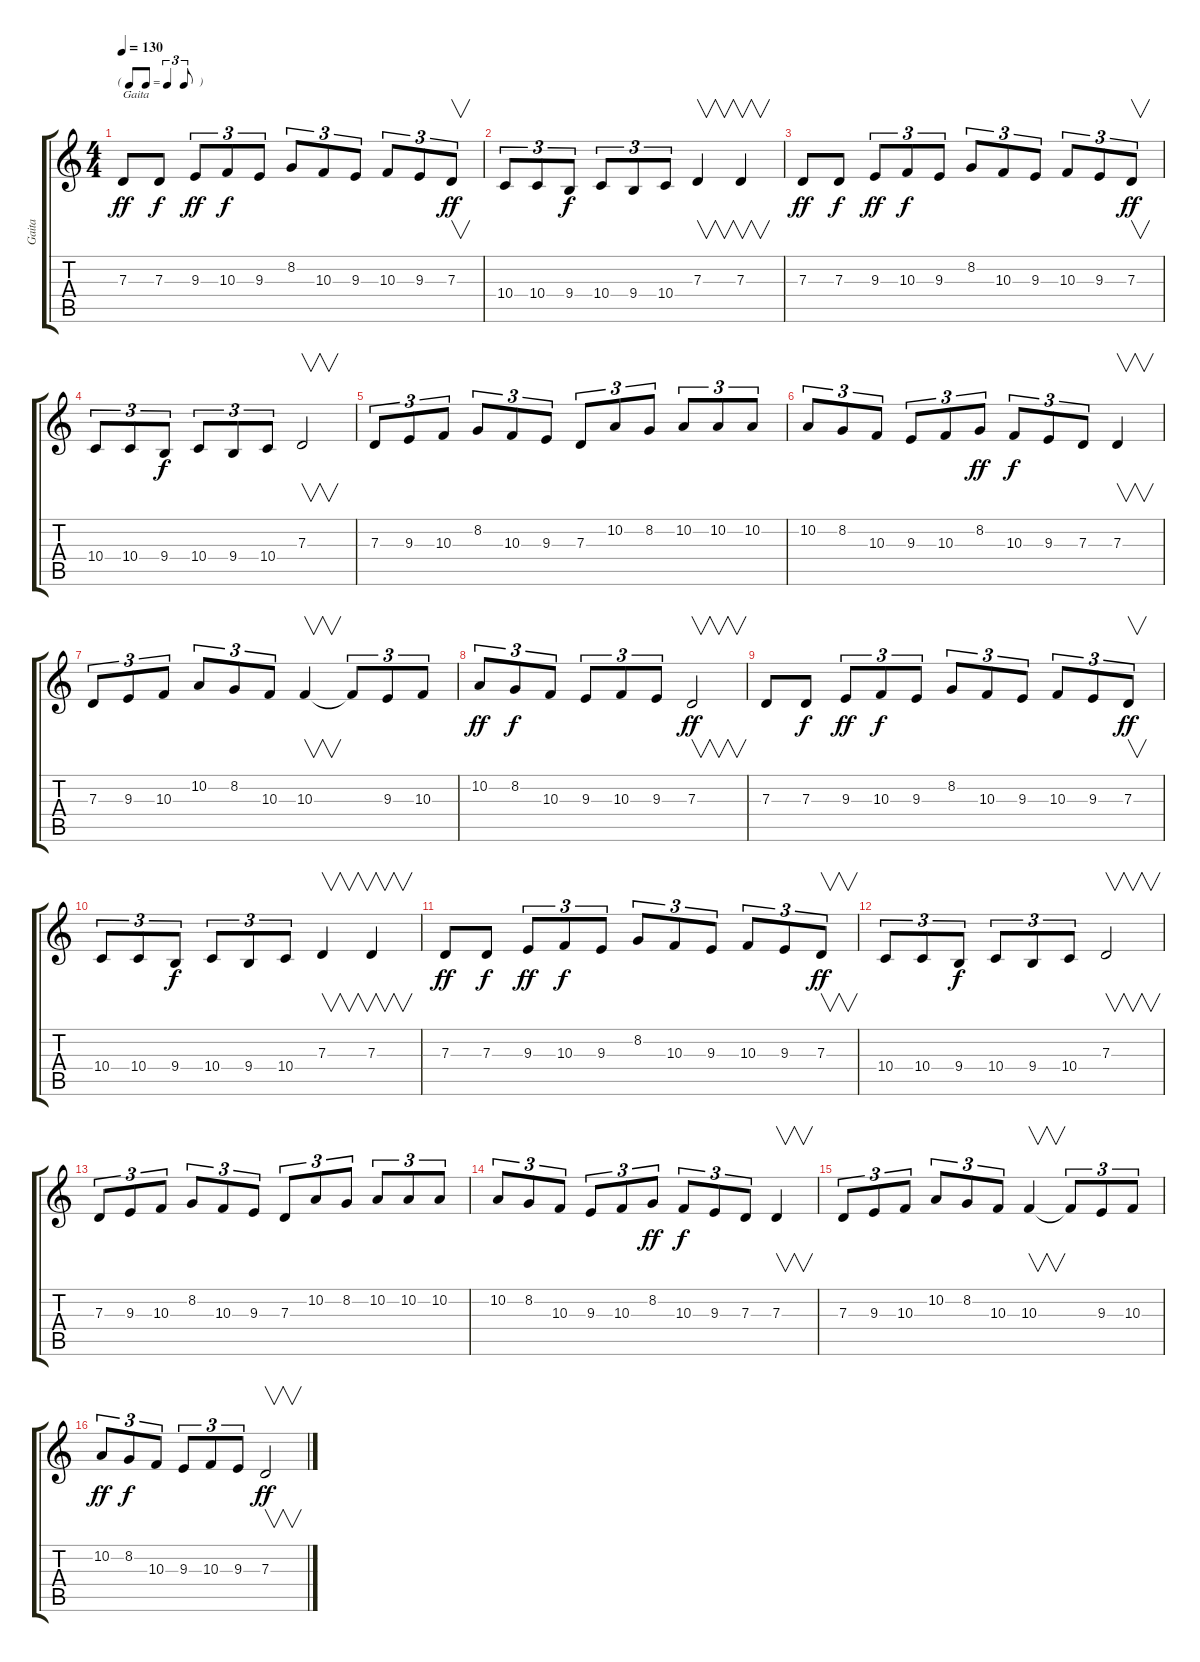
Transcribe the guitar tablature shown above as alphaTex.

\track ("Gaita" "Gaita") {instrument englishhorn}
\staff {score tabs}
\tuning (E4 B3 G3 D3 A2 E2) {hide}
\ts (4 4)
\tf triplet8th
\tempo 130
\clef g2
\ks c
7.3.8{txt "Gaita" dy ff instrument englishhorn} 7.3.8{dy f} 9.3.8{tu (3 2) dy ff} 10.3.8{tu (3 2) dy f} 9.3.8{tu (3 2)} 8.2.8{tu (3 2)} 10.3.8{tu (3 2)} 9.3.8{tu (3 2)} 10.3.8{tu (3 2)} 9.3.8{tu (3 2)} 7.3.8{v tu (3 2) dy ff} |
10.4.8{tu (3 2)} 10.4.8{tu (3 2)} 9.4.8{tu (3 2) dy f} 10.4.8{tu (3 2)} 9.4.8{tu (3 2)} 10.4.8{tu (3 2)} 7.3.4{v} 7.3.4{v} |
7.3.8{dy ff} 7.3.8{dy f} 9.3.8{tu (3 2) dy ff} 10.3.8{tu (3 2) dy f} 9.3.8{tu (3 2)} 8.2.8{tu (3 2)} 10.3.8{tu (3 2)} 9.3.8{tu (3 2)} 10.3.8{tu (3 2)} 9.3.8{tu (3 2)} 7.3.8{v tu (3 2) dy ff} |
10.4.8{tu (3 2)} 10.4.8{tu (3 2)} 9.4.8{tu (3 2) dy f} 10.4.8{tu (3 2)} 9.4.8{tu (3 2)} 10.4.8{tu (3 2)} 7.3.2{v} |
7.3.8{tu (3 2)} 9.3.8{tu (3 2)} 10.3.8{tu (3 2)} 8.2.8{tu (3 2)} 10.3.8{tu (3 2)} 9.3.8{tu (3 2)} 7.3.8{tu (3 2)} 10.2.8{tu (3 2)} 8.2.8{tu (3 2)} 10.2.8{tu (3 2)} 10.2.8{tu (3 2)} 10.2.8{tu (3 2)} |
10.2.8{tu (3 2)} 8.2.8{tu (3 2)} 10.3.8{tu (3 2)} 9.3.8{tu (3 2)} 10.3.8{tu (3 2)} 8.2.8{tu (3 2) dy ff} 10.3.8{tu (3 2) dy f} 9.3.8{tu (3 2)} 7.3.8{tu (3 2)} 7.3.4{v} |
7.3.8{tu (3 2)} 9.3.8{tu (3 2)} 10.3.8{tu (3 2)} 10.2.8{tu (3 2)} 8.2.8{tu (3 2)} 10.3.8{tu (3 2)} 10.3.4{v} 10.3{t}.8{tu (3 2)} 9.3.8{tu (3 2)} 10.3.8{tu (3 2)} |
10.2.8{tu (3 2) dy ff} 8.2.8{tu (3 2) dy f} 10.3.8{tu (3 2)} 9.3.8{tu (3 2)} 10.3.8{tu (3 2)} 9.3.8{tu (3 2)} 7.3.2{v dy ff} |
7.3.8 7.3.8{dy f} 9.3.8{tu (3 2) dy ff} 10.3.8{tu (3 2) dy f} 9.3.8{tu (3 2)} 8.2.8{tu (3 2)} 10.3.8{tu (3 2)} 9.3.8{tu (3 2)} 10.3.8{tu (3 2)} 9.3.8{tu (3 2)} 7.3.8{v tu (3 2) dy ff} |
10.4.8{tu (3 2)} 10.4.8{tu (3 2)} 9.4.8{tu (3 2) dy f} 10.4.8{tu (3 2)} 9.4.8{tu (3 2)} 10.4.8{tu (3 2)} 7.3.4{v} 7.3.4{v} |
7.3.8{dy ff} 7.3.8{dy f} 9.3.8{tu (3 2) dy ff} 10.3.8{tu (3 2) dy f} 9.3.8{tu (3 2)} 8.2.8{tu (3 2)} 10.3.8{tu (3 2)} 9.3.8{tu (3 2)} 10.3.8{tu (3 2)} 9.3.8{tu (3 2)} 7.3.8{v tu (3 2) dy ff} |
10.4.8{tu (3 2)} 10.4.8{tu (3 2)} 9.4.8{tu (3 2) dy f} 10.4.8{tu (3 2)} 9.4.8{tu (3 2)} 10.4.8{tu (3 2)} 7.3.2{v} |
7.3.8{tu (3 2)} 9.3.8{tu (3 2)} 10.3.8{tu (3 2)} 8.2.8{tu (3 2)} 10.3.8{tu (3 2)} 9.3.8{tu (3 2)} 7.3.8{tu (3 2)} 10.2.8{tu (3 2)} 8.2.8{tu (3 2)} 10.2.8{tu (3 2)} 10.2.8{tu (3 2)} 10.2.8{tu (3 2)} |
10.2.8{tu (3 2)} 8.2.8{tu (3 2)} 10.3.8{tu (3 2)} 9.3.8{tu (3 2)} 10.3.8{tu (3 2)} 8.2.8{tu (3 2) dy ff} 10.3.8{tu (3 2) dy f} 9.3.8{tu (3 2)} 7.3.8{tu (3 2)} 7.3.4{v} |
7.3.8{tu (3 2)} 9.3.8{tu (3 2)} 10.3.8{tu (3 2)} 10.2.8{tu (3 2)} 8.2.8{tu (3 2)} 10.3.8{tu (3 2)} 10.3.4{v} 10.3{t}.8{tu (3 2)} 9.3.8{tu (3 2)} 10.3.8{tu (3 2)} |
10.2.8{tu (3 2) dy ff} 8.2.8{tu (3 2) dy f} 10.3.8{tu (3 2)} 9.3.8{tu (3 2)} 10.3.8{tu (3 2)} 9.3.8{tu (3 2)} 7.3.2{v dy ff}
